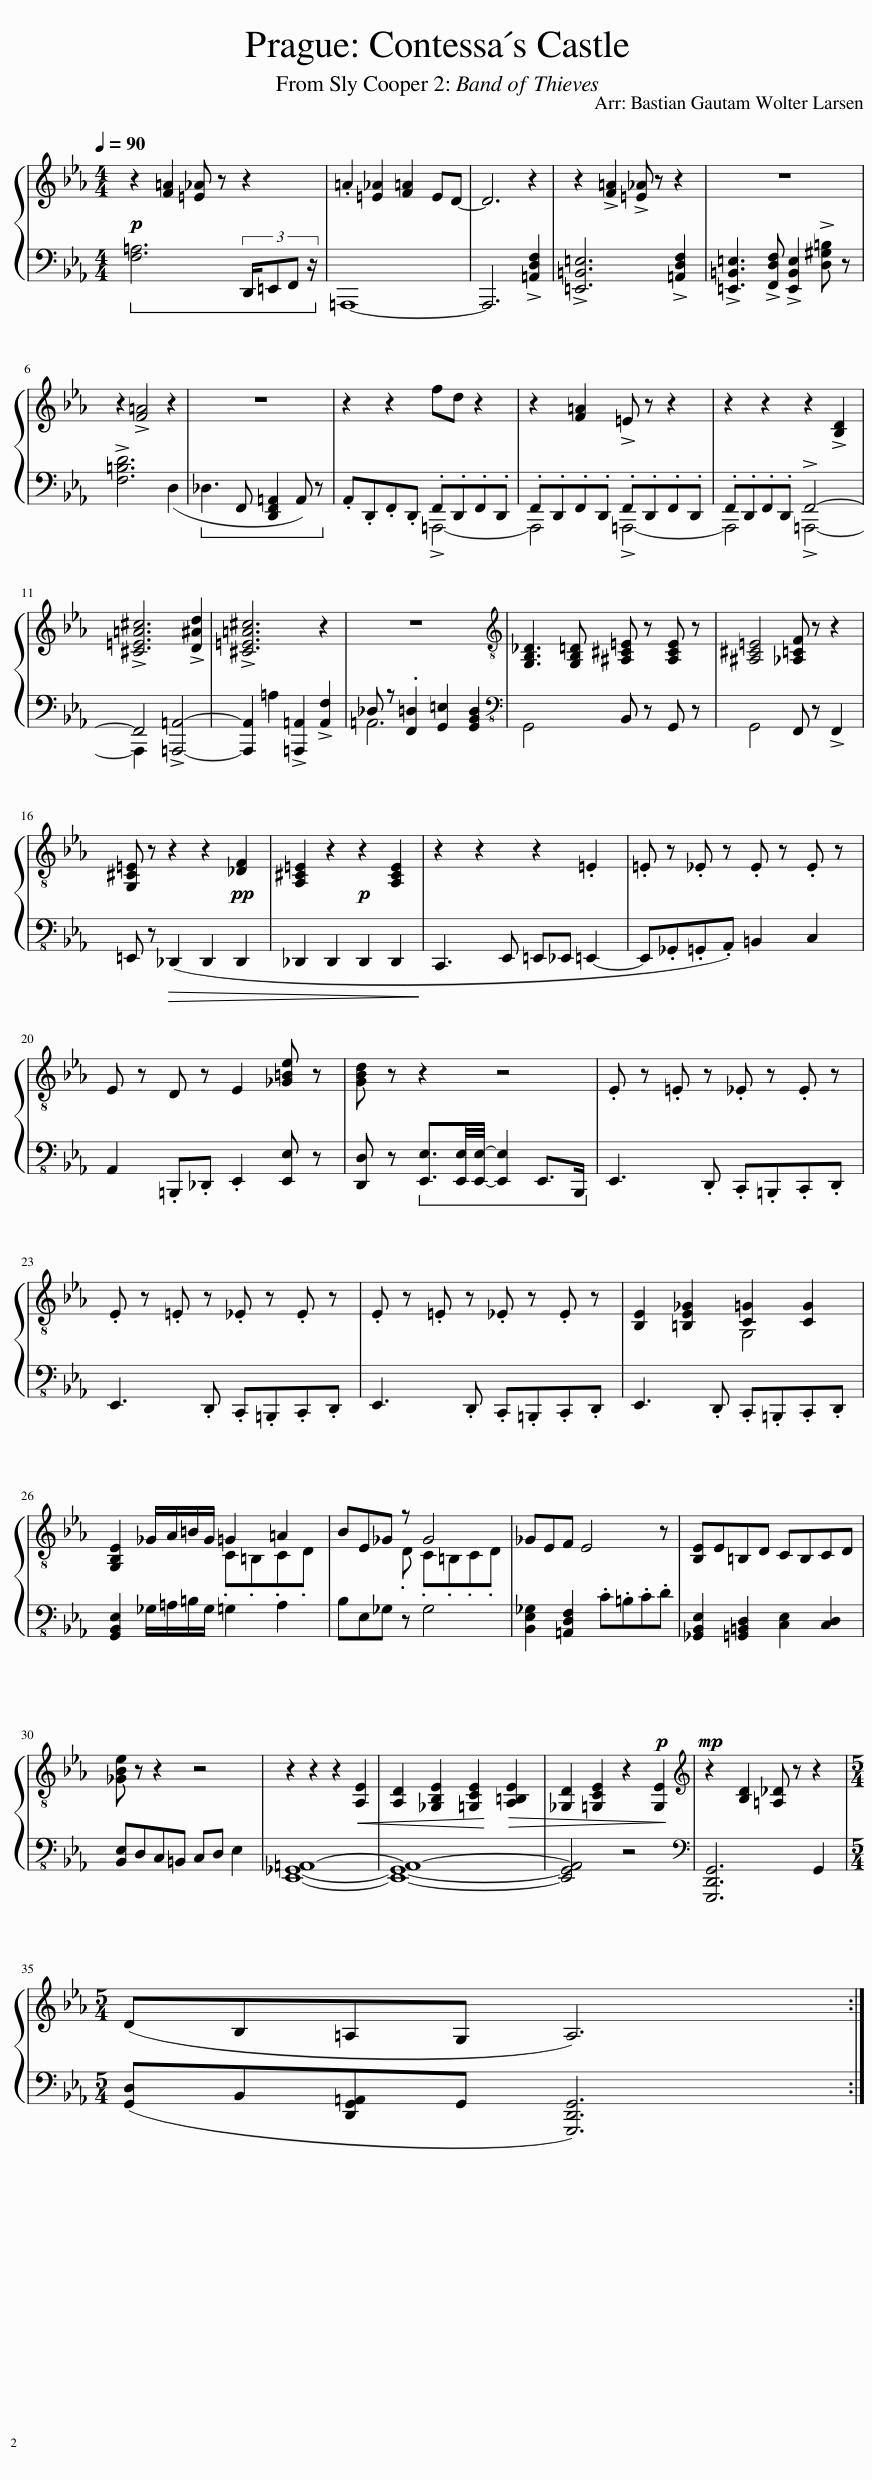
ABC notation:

X:1
%%score { ( 1 4 ) | ( 2 3 ) }
L:1/8
Q:1/4=90
M:4/4
I:linebreak $
K:Eb
V:1 treble
V:4 treble
V:2 bass
V:3 bass
V:1
!p! z2 [F=A]2 [=E_A] z z2 | .=A2 [=E_A]2 [F=A]2 ED- | D6 z2 | z2 !>![F=A]2 !>![=E_A] z z2 | z8 |$ %5
 z2 !>![F=A]4 z2 | z8 | z2 z2 fd z2 | z2 [F=A]2 !>!=E z z2 | z2 z2 z2 !>![B,D]2 |$ %10
 !>![^C=E=A^c]6 !>![D^Ad]2 | !>![^C=E=A^c]6 z2 | z8 |[K:treble-8] [G,B,_D]3 [G,B,=D] [^A,^C=E] z [A,CE] z | [^A,^C=E]4 [_A,=CF] z z2 |$ %15
 [G,^C=E] z z2 z2!pp! [_DF]2 | [A,^C=E]2 z2!p! z2 [A,CE]2 | z2 z2 z2 .=E2 | .=E z ._E z .E z .E z |$ E z D z E2 [_G=Be] z | %20
 [GBd] z z2 z4 | .E z .=E z ._E z .E z |$ .E z .=E z ._E z .E z | .E z .=E z ._E z .E z | [B,E]2 [=B,E_G]2 [C=G]2 [CG]2 |$ %25
 [G,B,E]2 _G/A/=B/G/ =G2 =A2 | BE_G z G4 | _GEF E4 z | [B,E]E=B,D CB,CD |$ [_GBe] z z2 z4 | %30
 z2 z2 z2!<(! [A,E]2!<)! | [A,D]2 [_G,B,E]2 [=G,CE]2!>(! [A,=B,E]2!>)! | [_G,D]2 [=G,CE]2 z2!p! [G,E]2 |[K:treble]!mp! z2 [B,D]2 [=A,_D] z z2 |$[M:5/4] (DB,=A,G, A,6) :| %35
V:2
!ped! [F,=A,]6 (3:2:4D,,/=E,,F,, z/!ped-up! | =A,,,8- | A,,,6 !>![=A,,D,F,]2 | !>![=E,,=B,,=E,]6 !>![=A,,D,F,]2 | !>![=E,,=B,,=E,]3 !>![F,,D,F,] !>![E,,B,,E,]2 !>![D,^G,=B,] z |$ %5
 !>![F,=B,D]6 (D,2 |!ped! _D,3 F,, [D,,F,,=A,,]2 A,,) z!ped-up! | .A,,.D,,.F,,.D,, .F,,.D,,.F,,.D,, | .F,,.D,,.F,,.D,, .F,,.D,,.F,,.D,, | .F,,.D,,.F,,.D,, !>!F,,4- |$ %10
 F,,4 !>![=A,,,=A,,]4- | [A,,,A,,]2 =A,2 !>![=A,,,=A,,]2 !>![A,,F,]2 | _D, z .[F,,=D,]2 [G,,=E,]2 [G,,B,,D,]2 |[K:bass-8] G,,4 B,, z G,, z | G,,4 F,, z !>!F,,2 |$ %15
 =E,, z!>(! (_D,,2 D,,2 D,,2!>)! | _D,,2 D,,2 D,,2 D,,2 | C,,3 E,, =E,,_E,, =E,,2- | E,,._G,,.=G,,.A,,) =B,,2 C,2 |$ A,,2 .=B,,,._D,, .E,,2 [E,,E,] z | %20
 [D,,D,] z!ped! [E,,E,]3/2[E,,E,]/4[E,,E,]/4- [E,,E,]2 E,,>B,,,!ped-up! | E,,3 .D,, .C,,.=B,,,.C,,.D,, |$ E,,3 .D,, .C,,.=B,,,.C,,.D,, | E,,3 .D,, .C,,.=B,,,.C,,.D,, | E,,3 .D,, .C,,.=B,,,.C,,.D,, |$ %25
 [G,,B,,E,]2 _G,/=A,/=B,/G,/ =G,2 A,2 | B,E,_G, z G,4 | [B,,E,_G,]2 [=A,,D,F,]2 .C.=B,.C.D | [_G,,B,,E,]2 [=G,,=B,,D,]2 [C,E,]2 [C,D,]2 |$ [B,,E,]D,C,=B,, C,D, E,2 | %30
 [E,,_G,,=A,,]8- | [E,,G,,A,,]8- | [E,,G,,A,,]4 z4 |[K:bass] [G,,,D,,G,,]6 G,,2 |$[M:5/4] ([G,,D,]B,,[D,,G,,=A,,]G,, [G,,,D,,G,,]6) :| %35
V:3
 x8 | x8 | x8 | x8 | x8 |$ %5
 x8 | x8 | x4 !>!=A,,,4- | A,,,4 !>!=A,,,4- | A,,,4 !>!=A,,,4- |$ %10
 A,,,2 x6 | x8 | =A,,6 x2 |[K:bass-8] x8 | x8 |$ %15
 x8 | x8 | x8 | x8 |$ x8 | %20
 x8 | x8 |$ x8 | x8 | x8 |$ %25
 x8 | x8 | x8 | x8 |$ x8 | %30
 x8 | x8 | x8 |[K:bass] x8 |$[M:5/4] x10 :| %35
V:4
 x8 | x8 | x8 | x8 | x8 |$ %5
 x8 | x8 | x8 | x8 | x8 |$ %10
 x8 | x8 | x8 |[K:treble-8] x8 | x8 |$ %15
 x8 | x8 | x8 | x8 |$ x8 | %20
 x8 | x8 |$ x8 | x8 | x4 G,4 |$ %25
 x4 .C.=B,.C.D | x3 .D .C.=B,.C.D | x8 | x8 |$ x8 | %30
 x8 | x8 | x8 |[K:treble] x8 |$[M:5/4] x10 :| %35
